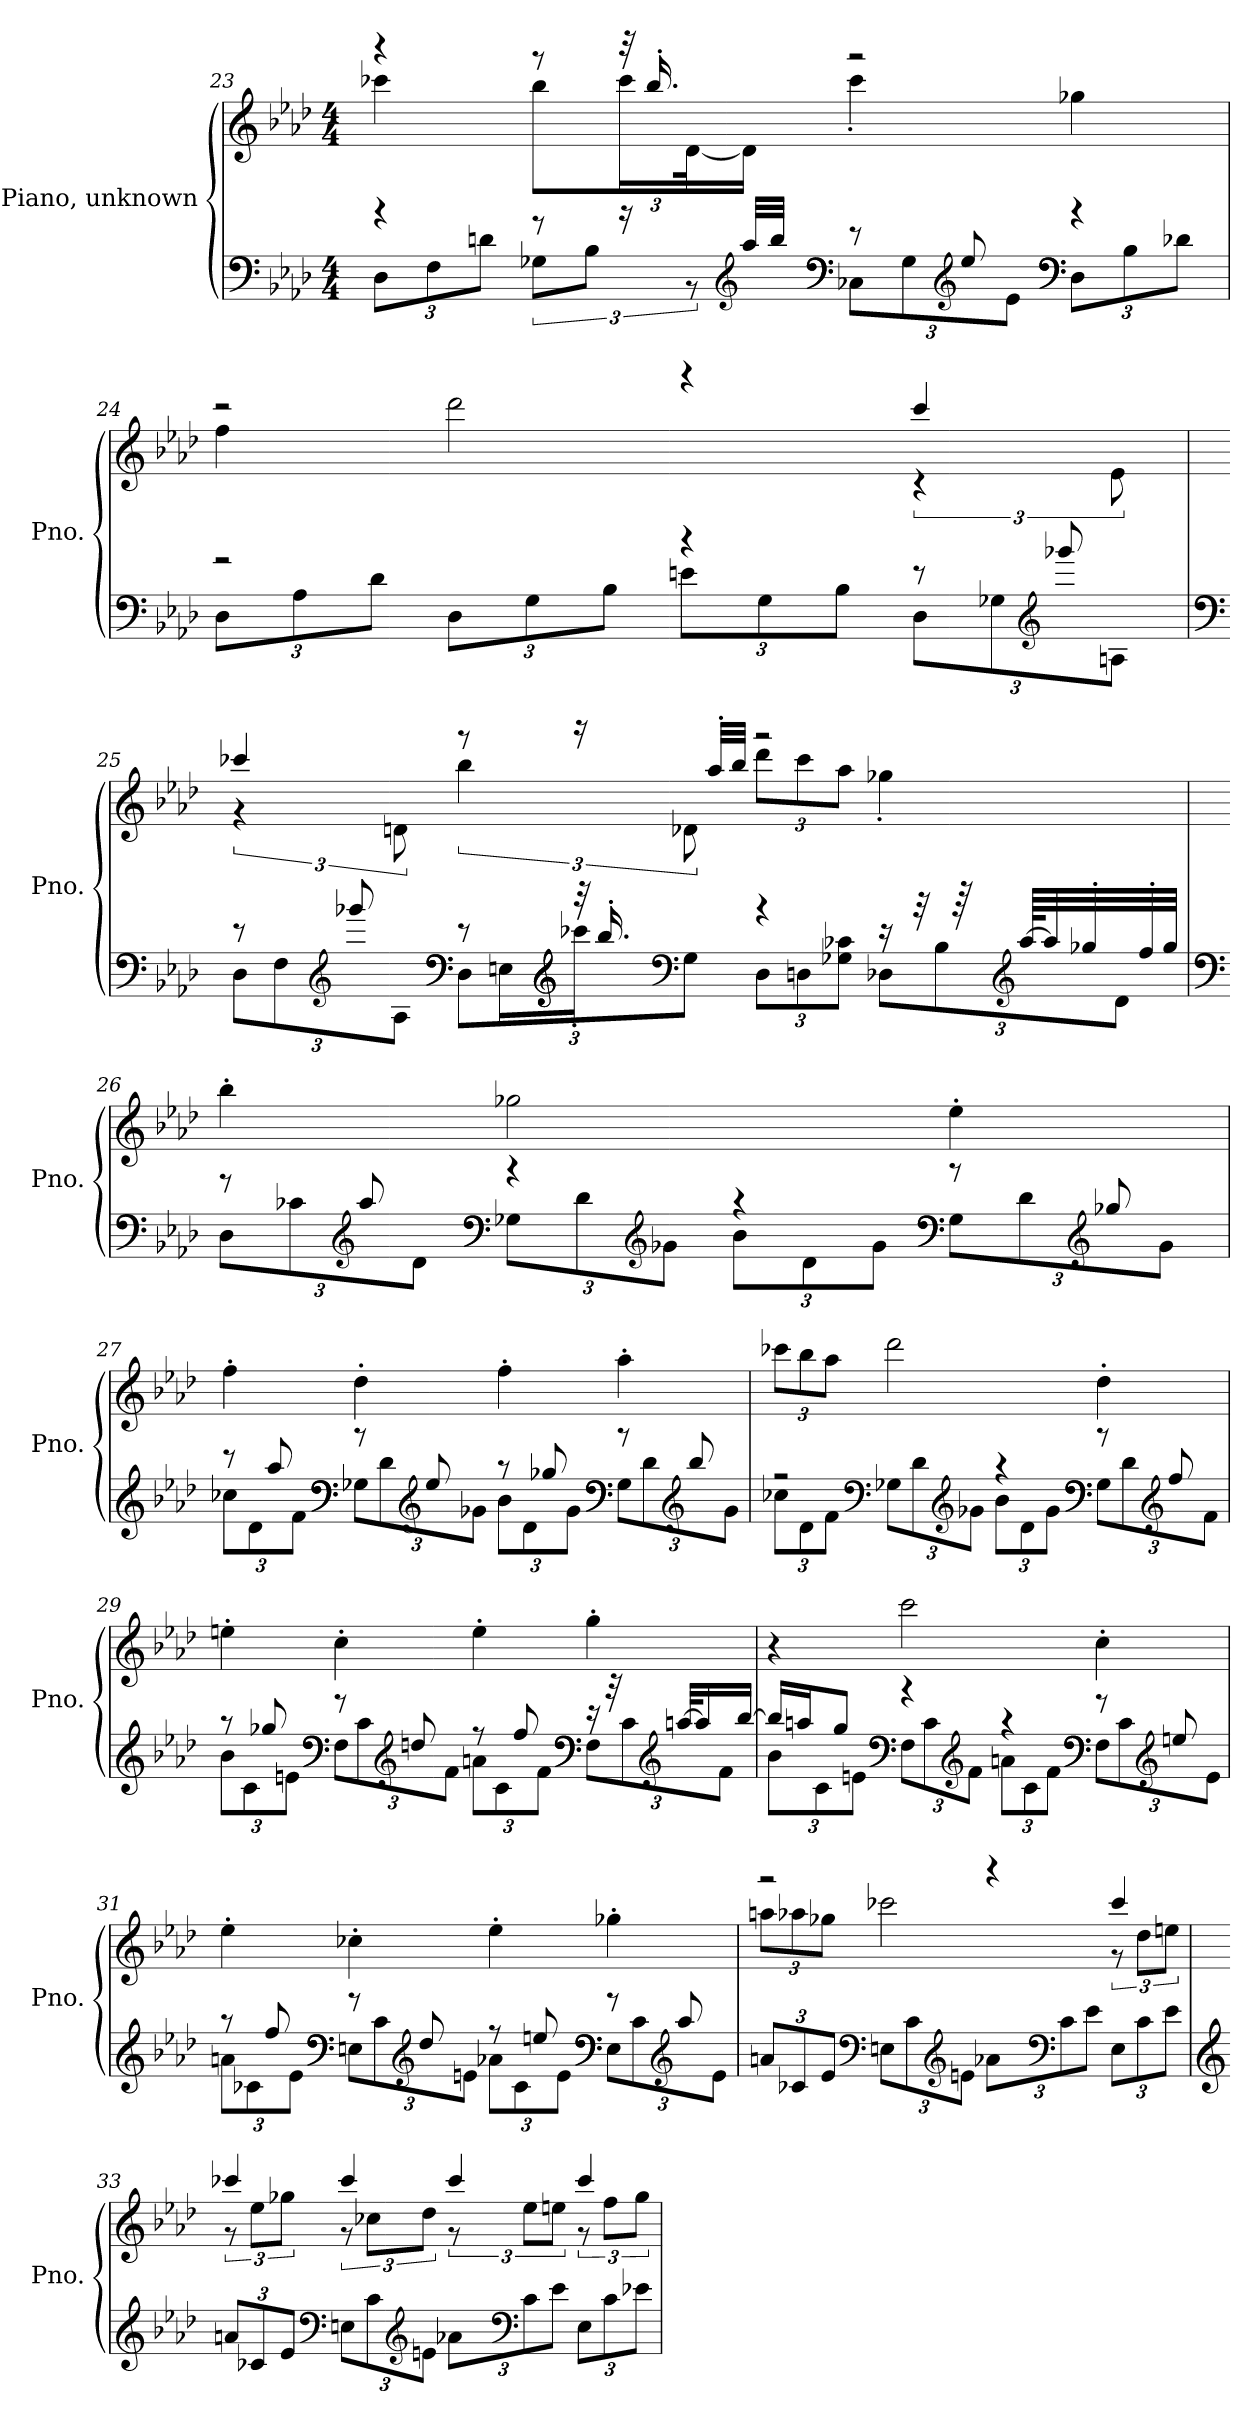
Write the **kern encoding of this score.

**kern	**kern
*part1	*part1
*staff2	*staff1
*I"Piano, unknown	*
*I'Pno.	*
!!LO:LB:g=z
*clefF4	*clefG2
*k[b-e-a-d-]	*k[b-e-a-d-]
*M4/4	*M4/4
=23	=23
*^	*
*	*Xbrackettup	*
*	*	*^
4r	12D-\L	4r	4ccc-X\
.	12F\	.	.
.	12dn\J	.	.
*	*brackettup	*	*
8r	12G-X\L	8r	8bb-\L
.	12B-\J	.	.
*	*	*	*Xbrackettup
16r	.	32r	24ccc-\L
.	.	16.bb-'/	.
.	12r	.	[48d-\K
*clefG2	*	*	*
32aa-/LLL	.	.	16d-\JJ]
32bb-/JJJ	.	.	.
*clefF4	*	*	*
*	*Xbrackettup	*	*
8r	12C-X\L	2r	4ccc-'\
.	12G-\	.	.
*clefG2	*	*	*
8ee-/	.	.	.
.	12e-\J	.	.
*clefF4	*	*	*
4r	12D-\L	.	4gg-X\
.	12B-\	.	.
.	12d-X\J	.	.
!!LO:LB:g=z	!!
=24	=24	=24	=24
2r	12D-\L	2r	4ff\
.	12A-\	.	.
.	12d-\J	.	.
.	12D-\L	.	2ddd-\
.	12G\	.	.
.	12B-\J	.	.
4r	12en\L	4r	.
.	12G\	.	.
.	12B-\J	.	.
*	*	*	*brackettup
8r	12D-\L	4ccc/	6r
.	12G-X\	.	.
*clefG2	*	*	*
8ggg-X/	.	.	.
.	12An\J	.	12e-\
!!LO:LB:g=z	!!
=25	=25	=25	=25
*clefF4	*	*	*
8r	12D-\L	4ccc-X/	6r
.	12F\	.	.
*clefG2	*	*	*
8ggg-X/	.	.	.
.	12A-\J	.	12dn\
*clefF4	*	*	*
8r	12D-\L	8r	6bb-\
.	24En\L	.	.
*clefG2	*	*	*
32r	24ccc-X'\J	16r	.
16.bb-'/	.	.	.
*clefF4	*	*	*
.	12G\J	.	12d-X\
.	.	32aa-'/LLL	.
.	.	32bb-/JJJ	.
*	*	*	*Xbrackettup
4r	12D-\L	2r	12ddd-\L
.	12Dn\	.	12ccc-\
.	12G-X\ 12c-X\J	.	12aa-\J
16r	12D-X\L	.	4gg-X'\
32r	.	.	.
.	12B-\	.	.
64r	.	.	.
*clefG2	*	*	*
[64aa-/KLLL	.	.	.
32aa-/]	.	.	.
32gg-X'/	.	.	.
.	12d-\J	.	.
32ff'/	.	.	.
32gg-/JJJ	.	.	.
*	*	*v	*v
!!LO:PB:g=z
=26	=26	=26
*clefF4	*	*
8r	12D-\L	4bb-'\
.	12c-X\	.
*clefG2	*	*
8aa-/	.	.
.	12d-\J	.
*clefF4	*	*
4r	12G-X\L	2gg-X\
.	12d-\	.
*clefG2	*	*
.	12g-X\J	.
4r	12b-\L	.
.	12d-\	.
.	12g-\J	.
*clefF4	*	*
8r	12G-\L	4ee-'\
.	12d-\	.
*clefG2	*	*
8gg-X/	.	.
.	12g-\J	.
!!LO:LB:g=z
=27	=27	=27
8r	12cc-X\L	4ff'\
.	12d-\	.
8aa-/	.	.
.	12f\J	.
*clefF4	*	*
8r	12G-X\L	4dd-'\
.	12d-\	.
*clefG2	*	*
8ee-/	.	.
.	12g-X\J	.
8r	12b-\L	4ff'\
.	12d-\	.
8gg-X/	.	.
.	12g-\J	.
*clefF4	*	*
8r	12G-\L	4aa-'\
.	12d-\	.
*clefG2	*	*
8bb-/	.	.
.	12g-\J	.
!!LO:LB:g=z
=28	=28	=28
2r	12cc-X\L	12ccc-X\L
.	12d-\	12bb-\
.	12f\J	12aa-\J
*clefF4	*	*
.	12G-X\L	2ddd-\
.	12d-\	.
*clefG2	*	*
.	12g-X\J	.
4r	12b-\L	.
.	12d-\	.
.	12g-\J	.
*clefF4	*	*
8r	12G-\L	4dd-'\
.	12d-\	.
*clefG2	*	*
8ff/	.	.
.	12f\J	.
!!LO:LB:g=z
=29	=29	=29
8r	12b-\L	4een'\
.	12c\	.
8gg-X/	.	.
.	12en\J	.
*clefF4	*	*
8r	12F\L	4cc'\
.	12c\	.
*clefG2	*	*
8ddn/	.	.
.	12f\J	.
8r	12an\L	4ee'\
.	12c\	.
8ff/	.	.
.	12f\J	.
*clefF4	*	*
16r	12F\L	4gg'\
32r	.	.
.	12c\	.
*clefG2	*	*
[32aan/KLL	.	.
16aa/]	.	.
.	12f\J	.
[16bb-/JJ	.	.
!!LO:LB:g=z
=30	=30	=30
16bb-/LL]	12b-\L	4r
16aan/J	.	.
.	12c\	.
8gg/J	.	.
.	12en\J	.
*clefF4	*	*
4r	12F\L	2ccc\
.	12c\	.
*clefG2	*	*
.	12f\J	.
4r	12an\L	.
.	12c\	.
.	12f\J	.
*clefF4	*	*
8r	12F\L	4cc'\
.	12c\	.
*clefG2	*	*
8een/	.	.
.	12e\J	.
!!LO:LB:g=z
=31	=31	=31
8r	12an\L	4ee-'\
.	12c-X\	.
8ff/	.	.
.	12e-\J	.
*clefF4	*	*
8r	12En\L	4cc-X'\
.	12c-\	.
*clefG2	*	*
8dd-/	.	.
.	12en\J	.
8r	12a-X\L	4ee-'\
.	12c-\	.
8een/	.	.
.	12e\J	.
*clefF4	*	*
8r	12E\L	4gg-X'\
.	12c-\	.
*clefG2	*	*
8aa-/	.	.
.	12e\J	.
*v	*v	*
!!LO:PB:g=z
=32	=32
*	*^
12an/L	2r	12aan\L
12c-X/	.	12aa-X\
12e-/J	.	12gg-X\J
*clefF4	*	*
12En\L	.	2ccc-X\
12c-\	.	.
*clefG2	*	*
12en\J	.	.
12a-X\L	4r	.
*clefF4	*	*
12c-\	.	.
12e\J	.	.
*	*	*brackettup
12E\L	4ccc-/	12r
12c-\	.	12dd-\L
12e\J	.	12een\J
!!LO:LB:g=z	!!
=33	=33	=33
*clefG2	*	*
12an/L	4ccc-X/	12r
12c-X/	.	12ee-\L
12e-/J	.	12gg-X\J
*clefF4	*	*
12En\L	4ccc-/	12r
12c-\	.	12cc-X\L
*clefG2	*	*
12en\J	.	12dd-\J
12a-X\L	4ccc-/	12r
*clefF4	*	*
12c-\	.	12ee-\L
12e\J	.	12een\J
12E\L	4ccc-/	12r
12c-\	.	12ff\L
12e-X\J	.	12gg-\J
*	*v	*v
=	=
*-	*-
